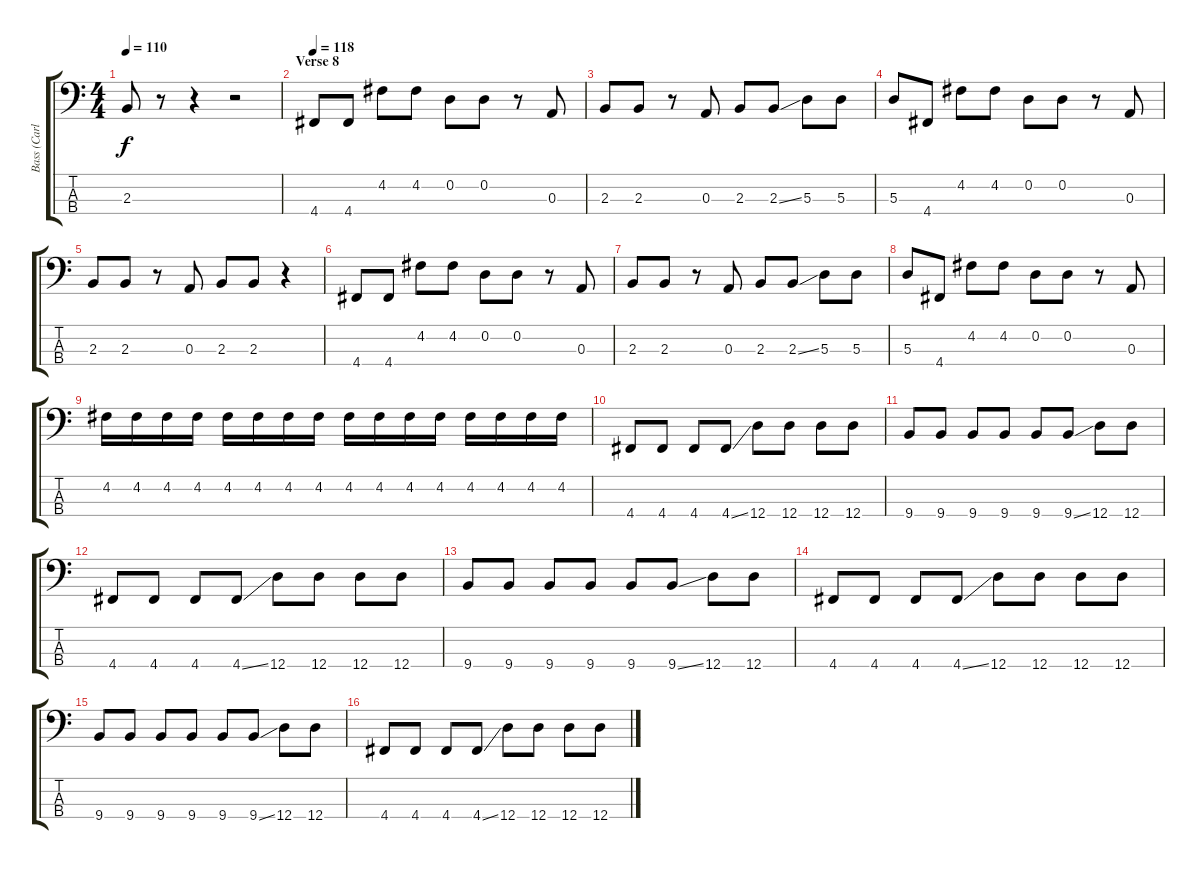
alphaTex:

\track ("Bass (Carlos)" "Bass (Carl") {instrument electricbassfinger}
\staff {score tabs}
\tuning (G2 D2 A1 D1) {hide}
\ts (4 4)
\tempo 110
\clef f4
\ks c
2.3.8{dy f} r.8 r.4 r.2 |
\section ("" "Verse 8")
\tempo 118
4.4.8 4.4.8 4.2.8 4.2.8 0.2.8 0.2.8 r.8 0.3.8 |
2.3.8 2.3.8 r.8 0.3.8 2.3.8 2.3{ss}.8 5.3.8 5.3.8 |
5.3.8 4.4.8 4.2.8 4.2.8 0.2.8 0.2.8 r.8 0.3.8 |
2.3.8 2.3.8 r.8 0.3.8 2.3.8 2.3.8 r.4 |
4.4.8 4.4.8 4.2.8 4.2.8 0.2.8 0.2.8 r.8 0.3.8 |
2.3.8 2.3.8 r.8 0.3.8 2.3.8 2.3{ss}.8 5.3.8 5.3.8 |
5.3.8 4.4.8 4.2.8 4.2.8 0.2.8 0.2.8 r.8 0.3.8 |
4.2.16 4.2.16 4.2.16 4.2.16 4.2.16 4.2.16 4.2.16 4.2.16 4.2.16 4.2.16 4.2.16 4.2.16 4.2.16 4.2.16 4.2.16 4.2.16 |
4.4.8 4.4.8 4.4.8 4.4{ss}.8 12.4.8 12.4.8 12.4.8 12.4.8 |
9.4.8 9.4.8 9.4.8 9.4.8 9.4.8 9.4{ss}.8 12.4.8 12.4.8 |
4.4.8 4.4.8 4.4.8 4.4{ss}.8 12.4.8 12.4.8 12.4.8 12.4.8 |
9.4.8 9.4.8 9.4.8 9.4.8 9.4.8 9.4{ss}.8 12.4.8 12.4.8 |
4.4.8 4.4.8 4.4.8 4.4{ss}.8 12.4.8 12.4.8 12.4.8 12.4.8 |
9.4.8 9.4.8 9.4.8 9.4.8 9.4.8 9.4{ss}.8 12.4.8 12.4.8 |
4.4.8 4.4.8 4.4.8 4.4{ss}.8 12.4.8 12.4.8 12.4.8 12.4.8
